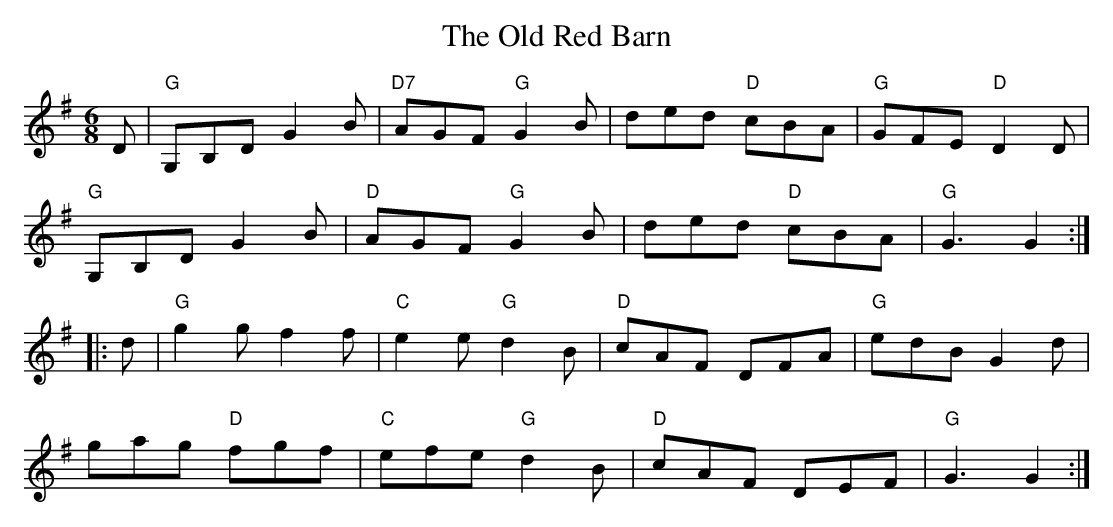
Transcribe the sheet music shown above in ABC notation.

X:1
T:Old Red Barn, The
M:6/8
L:1/8
K:G
D|"G"G,B,D G2B|"D7"AGF "G"G2B|ded "D"cBA|"G"GFE "D"D2D|!
"G"G,B,D G2B|"D"AGF "G"G2B|ded "D"cBA|"G"G3 G2:|!
|:d|"G"g2g f2f|"C"e2e "G"d2B|"D"cAF DFA|"G"edB G2d|!
gag "D"fgf|"C"efe "G"d2B|"D"cAF DEF|"G"G3 G2:|!
